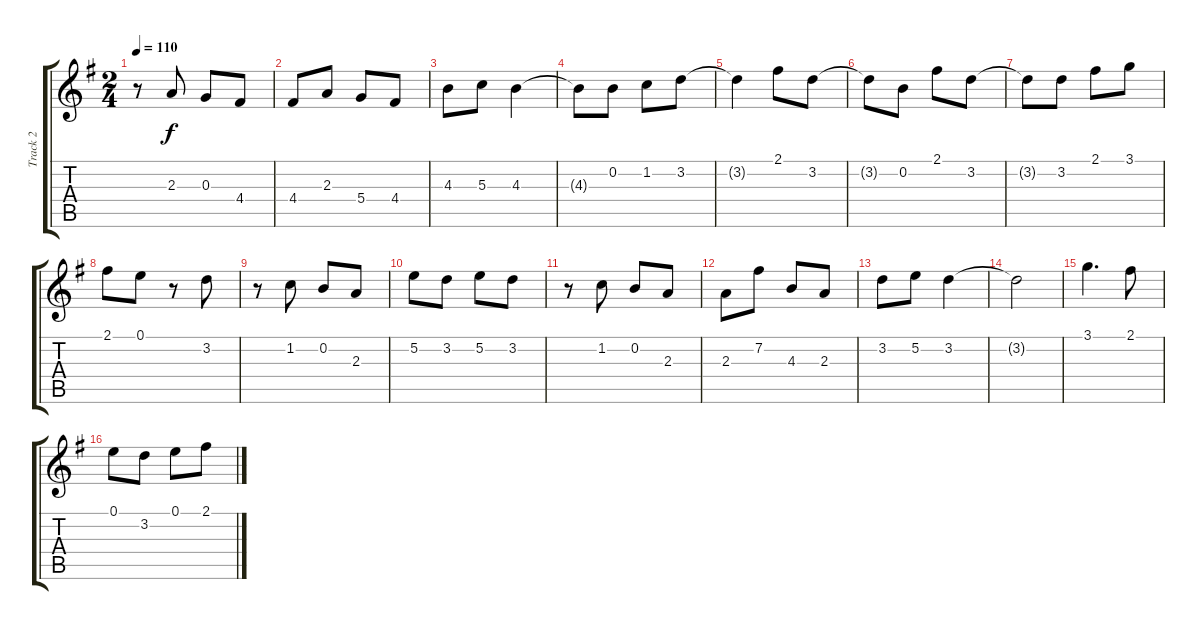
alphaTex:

\track ("Track 2" "Track 2") {instrument acousticguitarnylon}
\staff {score tabs}
\tuning (E4 B3 G3 D3 A2 E2) {hide}
\ts (2 4)
\tempo 110
\clef g2
\ks g
r.8{dy f} 2.3.8 0.3.8 4.4.8 |
4.4.8 2.3.8 5.4.8 4.4.8 |
4.3.8 5.3.8 4.3.4 |
4.3{t}.8 0.2.8 1.2.8 3.2.8 |
3.2{t}.4 2.1.8 3.2.8 |
3.2{t}.8 0.2.8 2.1.8 3.2.8 |
3.2{t}.8 3.2.8 2.1.8 3.1.8 |
2.1.8 0.1.8 r.8 3.2.8 |
r.8 1.2.8 0.2.8 2.3.8 |
5.2.8 3.2.8 5.2.8 3.2.8 |
r.8 1.2.8 0.2.8 2.3.8 |
2.3.8 7.2.8 4.3.8 2.3.8 |
3.2.8 5.2.8 3.2.4 |
3.2{t}.2 |
3.1.4{d} 2.1.8 |
0.1.8 3.2.8 0.1.8 2.1.8
